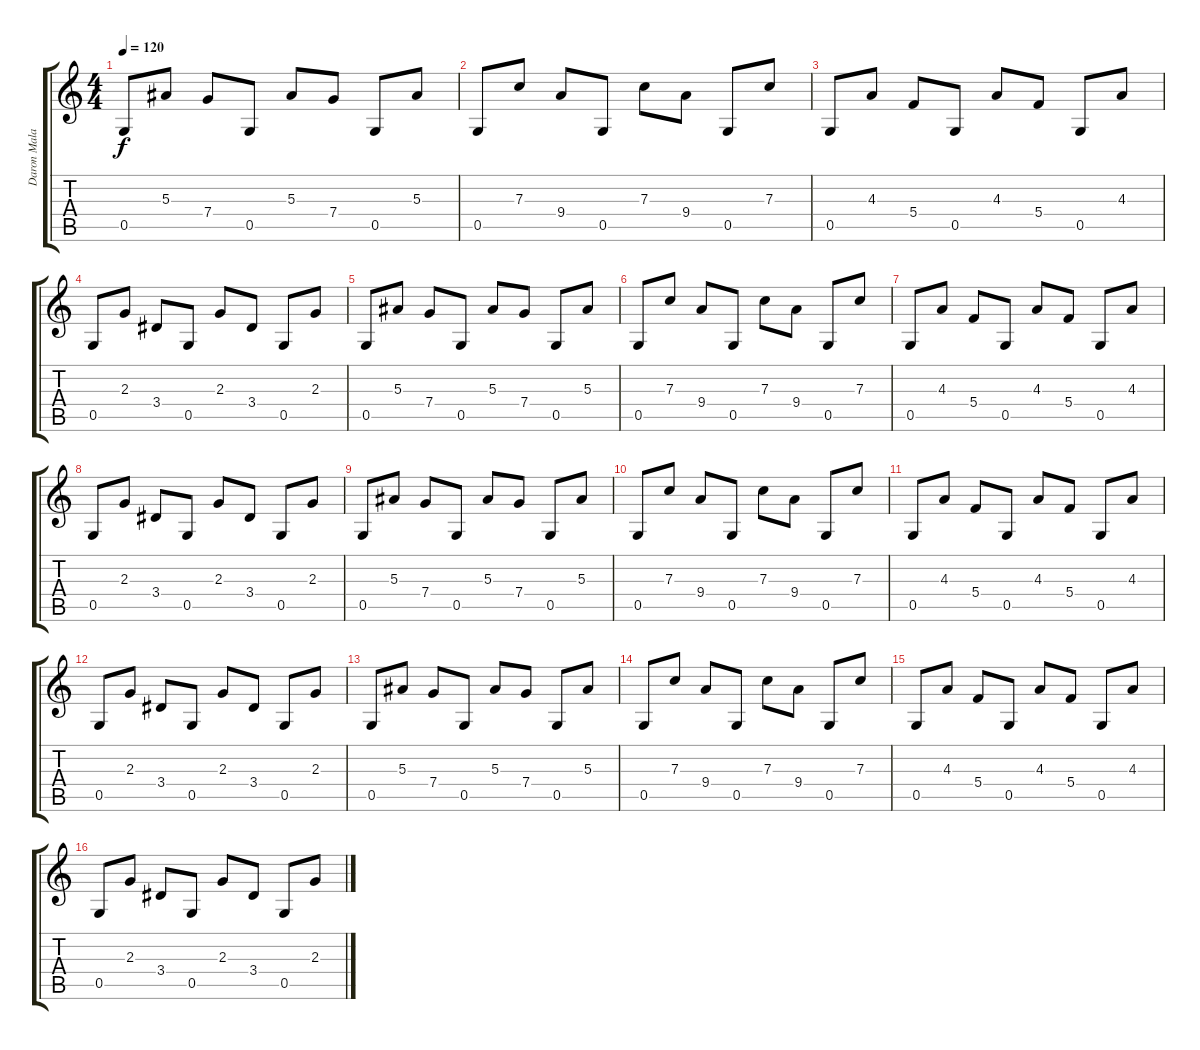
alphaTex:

\track ("Daron Malakian (12 String Acoustic)" "Daron Mala") {instrument acousticguitarsteel}
\staff {score tabs}
\tuning (D4 A3 F3 C3 G2 C2) {hide}
\ts (4 4)
\tempo 120
\clef g2
\ks c
0.5.8{dy f} 5.3.8 7.4.8 0.5.8 5.3.8 7.4.8 0.5.8 5.3.8 |
0.5.8 7.3.8 9.4.8 0.5.8 7.3.8 9.4.8 0.5.8 7.3.8 |
0.5.8 4.3.8 5.4.8 0.5.8 4.3.8 5.4.8 0.5.8 4.3.8 |
0.5.8 2.3.8 3.4.8 0.5.8 2.3.8 3.4.8 0.5.8 2.3.8 |
0.5.8 5.3.8 7.4.8 0.5.8 5.3.8 7.4.8 0.5.8 5.3.8 |
0.5.8 7.3.8 9.4.8 0.5.8 7.3.8 9.4.8 0.5.8 7.3.8 |
0.5.8 4.3.8 5.4.8 0.5.8 4.3.8 5.4.8 0.5.8 4.3.8 |
0.5.8 2.3.8 3.4.8 0.5.8 2.3.8 3.4.8 0.5.8 2.3.8 |
0.5.8 5.3.8 7.4.8 0.5.8 5.3.8 7.4.8 0.5.8 5.3.8 |
0.5.8 7.3.8 9.4.8 0.5.8 7.3.8 9.4.8 0.5.8 7.3.8 |
0.5.8 4.3.8 5.4.8 0.5.8 4.3.8 5.4.8 0.5.8 4.3.8 |
0.5.8 2.3.8 3.4.8 0.5.8 2.3.8 3.4.8 0.5.8 2.3.8 |
0.5.8 5.3.8 7.4.8 0.5.8 5.3.8 7.4.8 0.5.8 5.3.8 |
0.5.8 7.3.8 9.4.8 0.5.8 7.3.8 9.4.8 0.5.8 7.3.8 |
0.5.8 4.3.8 5.4.8 0.5.8 4.3.8 5.4.8 0.5.8 4.3.8 |
0.5.8 2.3.8 3.4.8 0.5.8 2.3.8 3.4.8 0.5.8 2.3.8
